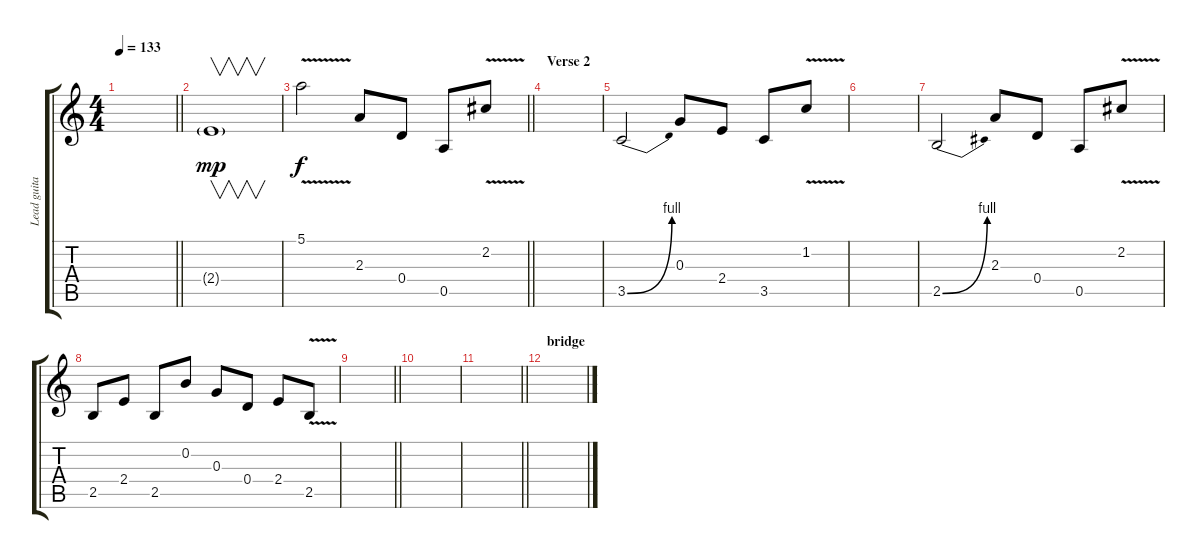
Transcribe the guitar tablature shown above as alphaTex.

\track ("Lead guitar" "Lead guita") {instrument distortionguitar}
\staff {score tabs}
\tuning (E4 B3 G3 D3 A2 E2) {hide}
\ts (4 4)
\tempo 133
\clef g2
\barLineRight lightlight
\ks c
|
2.4{g}.1{v dy mp} |
\barLineRight lightlight
5.1{v}.2{dy f} 2.3.8 0.4.8 0.5.8 2.2{v}.8 |
\section ("" "Verse 2")
|
3.5{be (bend 0 0 60 4)}.2 0.3.8 2.4.8 3.5.8 1.2{v}.8 |
|
2.5{be (bend 0 0 60 4)}.2 2.3.8 0.4.8 0.5.8 2.2{v}.8 |
2.5.8 2.4.8 2.5.8 0.2.8 0.3.8 0.4.8 2.4.8 2.5{v}.8 |
\barLineRight lightlight
|
|
\barLineRight lightlight
|
\section ("" "bridge")
